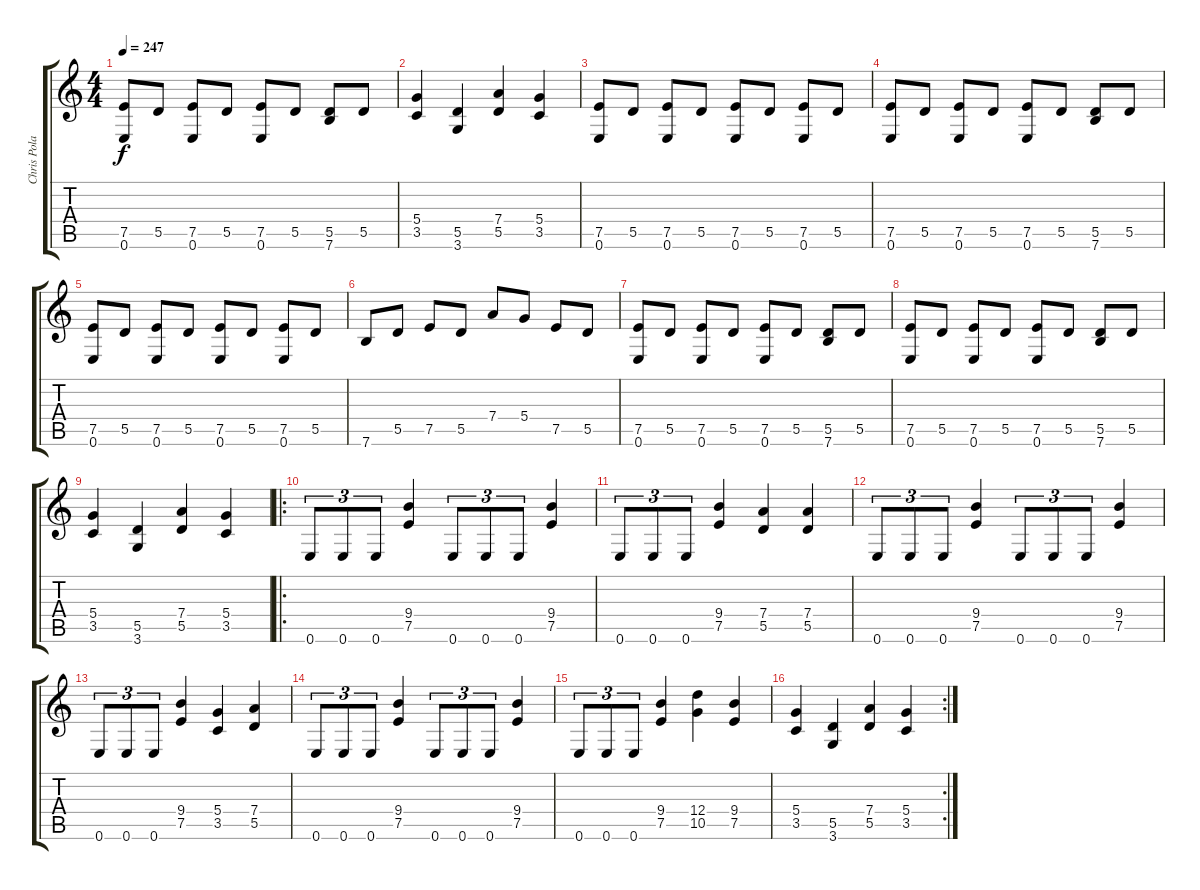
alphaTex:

\track ("Chris Poland (Lead Guitar)" "Chris Pola") {instrument distortionguitar}
\staff {score tabs}
\tuning (E4 B3 G3 D3 A2 E2) {hide}
\ts (4 4)
\tempo 247
\clef g2
\ks c
(7.5 0.6).8{dy f} 5.5.8 (7.5 0.6).8 5.5.8 (7.5 0.6).8 5.5.8 (5.5 7.6).8 5.5.8 |
(5.4 3.5).4 (5.5 3.6).4 (7.4 5.5).4 (5.4 3.5).4 |
(7.5 0.6).8 5.5.8 (7.5 0.6).8 5.5.8 (7.5 0.6).8 5.5.8 (7.5 0.6).8 5.5.8 |
(7.5 0.6).8 5.5.8 (7.5 0.6).8 5.5.8 (7.5 0.6).8 5.5.8 (5.5 7.6).8 5.5.8 |
(7.5 0.6).8 5.5.8 (7.5 0.6).8 5.5.8 (7.5 0.6).8 5.5.8 (7.5 0.6).8 5.5.8 |
7.6.8 5.5.8 7.5.8 5.5.8 7.4.8 5.4.8 7.5.8 5.5.8 |
(7.5 0.6).8 5.5.8 (7.5 0.6).8 5.5.8 (7.5 0.6).8 5.5.8 (5.5 7.6).8 5.5.8 |
(7.5 0.6).8 5.5.8 (7.5 0.6).8 5.5.8 (7.5 0.6).8 5.5.8 (5.5 7.6).8 5.5.8 |
(5.4 3.5).4 (5.5 3.6).4 (7.4 5.5).4 (5.4 3.5).4 |
\ro
0.6.8{tu (3 2)} 0.6.8{tu (3 2)} 0.6.8{tu (3 2)} (9.4 7.5).4 0.6.8{tu (3 2)} 0.6.8{tu (3 2)} 0.6.8{tu (3 2)} (9.4 7.5).4 |
0.6.8{tu (3 2)} 0.6.8{tu (3 2)} 0.6.8{tu (3 2)} (9.4 7.5).4 (7.4 5.5).4 (7.4 5.5).4 |
0.6.8{tu (3 2)} 0.6.8{tu (3 2)} 0.6.8{tu (3 2)} (9.4 7.5).4 0.6.8{tu (3 2)} 0.6.8{tu (3 2)} 0.6.8{tu (3 2)} (9.4 7.5).4 |
0.6.8{tu (3 2)} 0.6.8{tu (3 2)} 0.6.8{tu (3 2)} (9.4 7.5).4 (5.4 3.5).4 (7.4 5.5).4 |
0.6.8{tu (3 2)} 0.6.8{tu (3 2)} 0.6.8{tu (3 2)} (9.4 7.5).4 0.6.8{tu (3 2)} 0.6.8{tu (3 2)} 0.6.8{tu (3 2)} (9.4 7.5).4 |
0.6.8{tu (3 2)} 0.6.8{tu (3 2)} 0.6.8{tu (3 2)} (9.4 7.5).4 (12.4 10.5).4 (9.4 7.5).4 |
\rc 2
(5.4 3.5).4 (5.5 3.6).4 (7.4 5.5).4 (5.4 3.5).4
